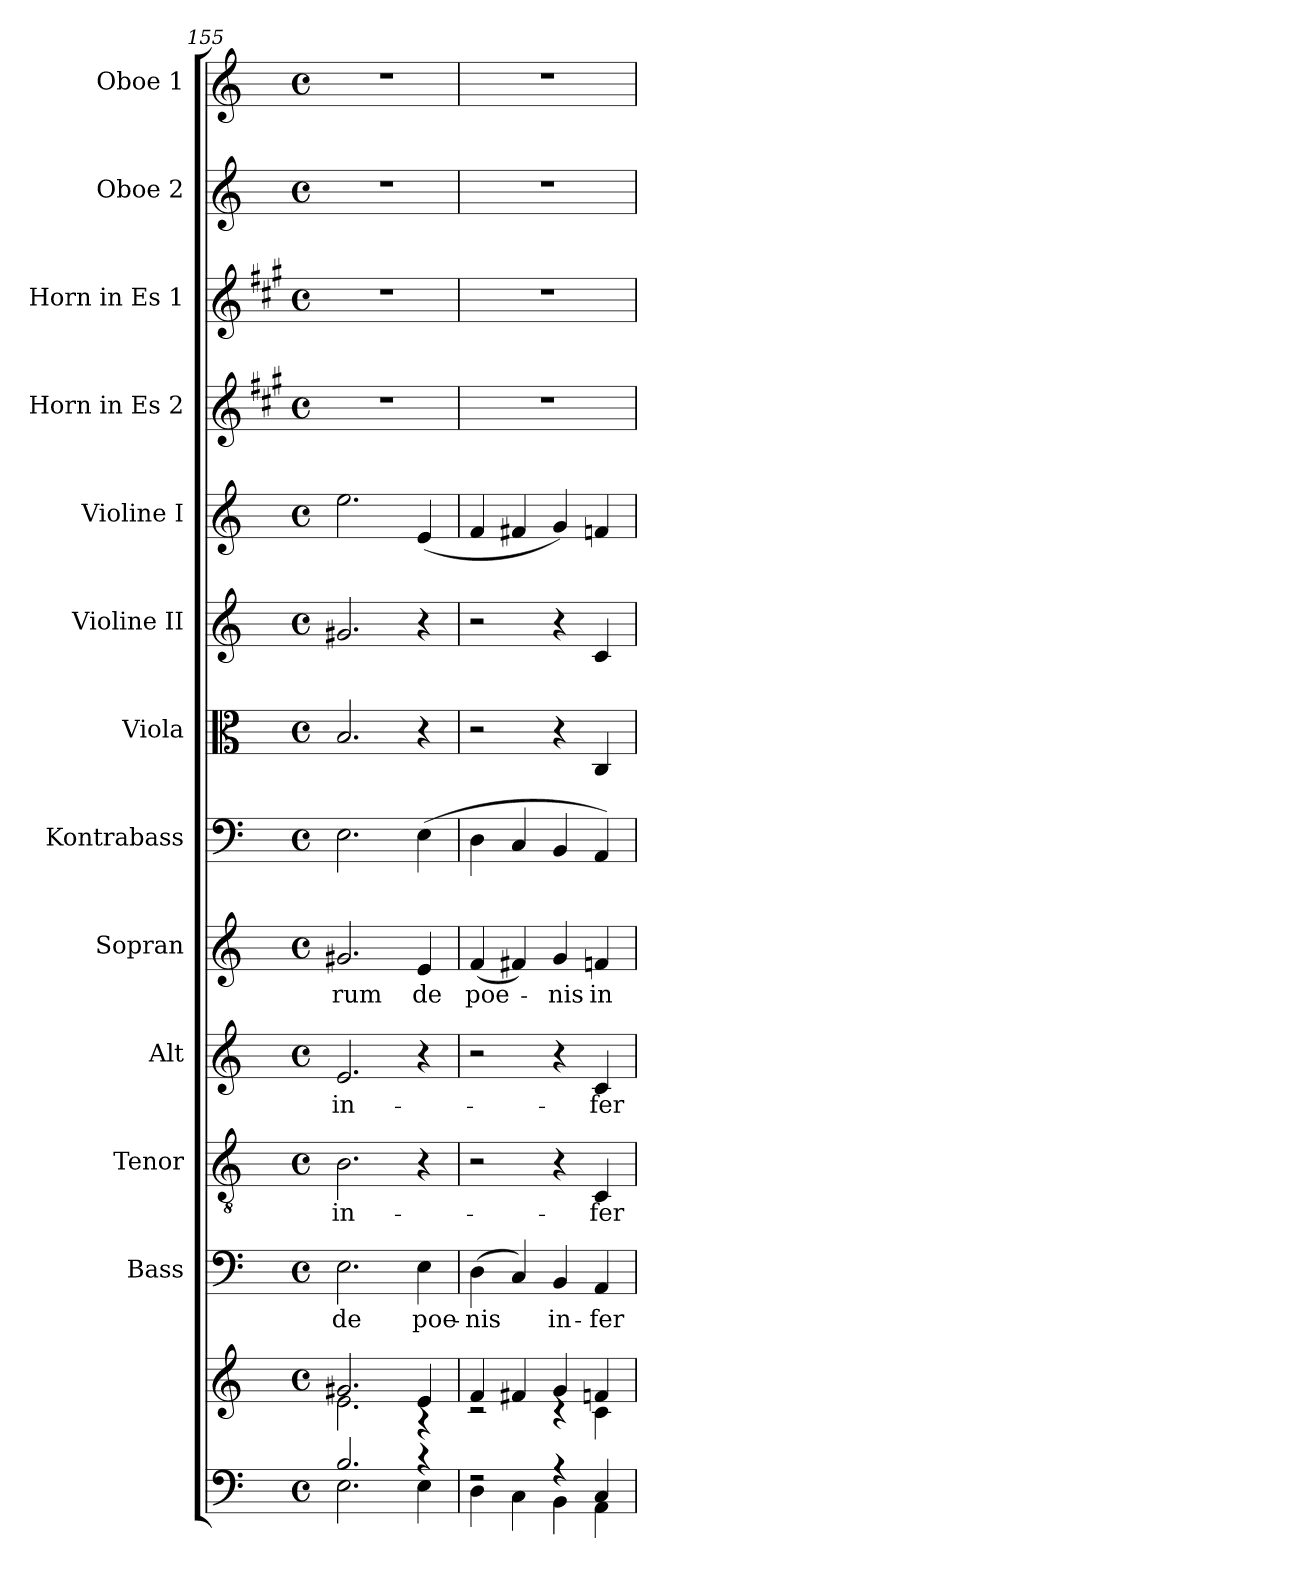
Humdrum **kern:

**kern	**kern	**kern	**text	**kern	**text	**kern	**text	**kern	**text	**kern	**kern	**kern	**kern	**kern	**kern	**kern	**kern
*part13	*part13	*part12	*part12	*part11	*part11	*part10	*part10	*part9	*part9	*part8	*part7	*part6	*part5	*part4	*part3	*part2	*part1
*staff14	*staff13	*staff12	*staff12	*staff11	*staff11	*staff10	*staff10	*staff9	*staff9	*staff8	*staff7	*staff6	*staff5	*staff4	*staff3	*staff2	*staff1
*	*	*I"Bass	*	*I"Tenor	*	*I"Alt	*	*I"Sopran	*	*I"Kontrabass	*I"Viola	*I"Violine II	*I"Violine I	*I"Horn in Es 2	*I"Horn in Es 1	*I"Oboe 2	*I"Oboe 1
*	*	*I'B.	*	*I'T.	*	*I'A.	*	*I'S.	*	*I'Kb.	*I'Vla.	*I'Vl. II	*I'Vl. I	*I'Hr. 2	*I'Hr. 1	*I'Ob. 2	*I'Ob. 1
*clefF4	*clefG2	*clefF4	*	*clefGv2	*	*clefG2	*	*clefG2	*	*clefF4	*clefC3	*clefG2	*clefG2	*clefG2	*clefG2	*clefG2	*clefG2
*	*	*	*	*	*	*	*	*	*	*ITrd7c12	*	*	*	*ITrd5c9	*ITrd5c9	*	*
*k[]	*k[]	*k[]	*	*k[]	*	*k[]	*	*k[]	*	*k[]	*k[]	*k[]	*k[]	*k[]	*k[]	*k[]	*k[]
*C:	*C:	*C:	*	*C:	*	*C:	*	*C:	*	*C:	*C:	*C:	*C:	*C:	*C:	*C:	*C:
*M4/4	*M4/4	*M4/4	*	*M4/4	*	*M4/4	*	*M4/4	*	*M4/4	*M4/4	*M4/4	*M4/4	*M4/4	*M4/4	*M4/4	*M4/4
*met(c)	*met(c)	*met(c)	*	*met(c)	*	*met(c)	*	*met(c)	*	*met(c)	*met(c)	*met(c)	*met(c)	*met(c)	*met(c)	*met(c)	*met(c)
=155	=155	=155	=155	=155	=155	=155	=155	=155	=155	=155	=155	=155	=155	=155	=155	=155	=155
*^	*^	*	*	*	*	*	*	*	*	*	*	*	*	*	*	*	*
!	!	!	!	!	!LO:LY:b	!	!LO:LY:b	!	!LO:LY:b	!	!LO:LY:b	!	!	!	!	!	!	!	!
2.B/	2.E\	2.g#X/	2.e\	2.E\	de	2.B\	in-	2.e/	in-	2.g#X/	-rum	2.EE\	2.B/	2.g#X/	2.ee\	1r	1r	1r	1r
!	!	!	!	!	!LO:LY:b	!	!	!	!	!	!LO:LY:b	!	!	!	!	!	!	!	!
4rc	4E\	4e/	4rG	4E\	poe-	4r	.	4r	.	4e/	de	(>4EE\	4r	4r	(<4e/	.	.	.	.
=156	=156	=156	=156	=156	=156	=156	=156	=156	=156	=156	=156	=156	=156	=156	=156	=156	=156	=156	=156
!	!	!	!	!	!LO:LY:b	!	!	!	!	!	!LO:LY:b	!	!	!	!	!	!	!	!
2rF	4D\	4f/	2rc	(>4D\	-nis	2r	.	2r	.	(<4f/	poe-	4DD\	2r	2r	4f/	1r	1r	1r	1r
.	4C\	4f#X/	.	4C/)	.	.	.	.	.	4f#X/)	.	4CC/	.	.	4f#X/	.	.	.	.
!	!	!	!	!	!LO:LY:b	!	!	!	!	!	!LO:LY:b	!	!	!	!	!	!	!	!
4rG	4BB\	4g/	4rB	4BB/	in-	4r	.	4r	.	4g/	-nis	4BBB/	4r	4r	4g/)	.	.	.	.
!	!	!	!	!	!LO:LY:b	!	!LO:LY:b	!	!LO:LY:b	!	!LO:LY:b	!	!	!	!	!	!	!	!
4C/	4AA\	4fn/	4c\	4AA/	-fer-	4C/	-fer-	4c/	-fer-	4fn/	in	4AAA/)	4C/	4c/	4fn/	.	.	.	.
*v	*v	*	*	*	*	*	*	*	*	*	*	*	*	*	*	*	*	*	*
*	*v	*v	*	*	*	*	*	*	*	*	*	*	*	*	*	*	*	*
=	=	=	=	=	=	=	=	=	=	=	=	=	=	=	=	=	=
*-	*-	*-	*-	*-	*-	*-	*-	*-	*-	*-	*-	*-	*-	*-	*-	*-	*-
